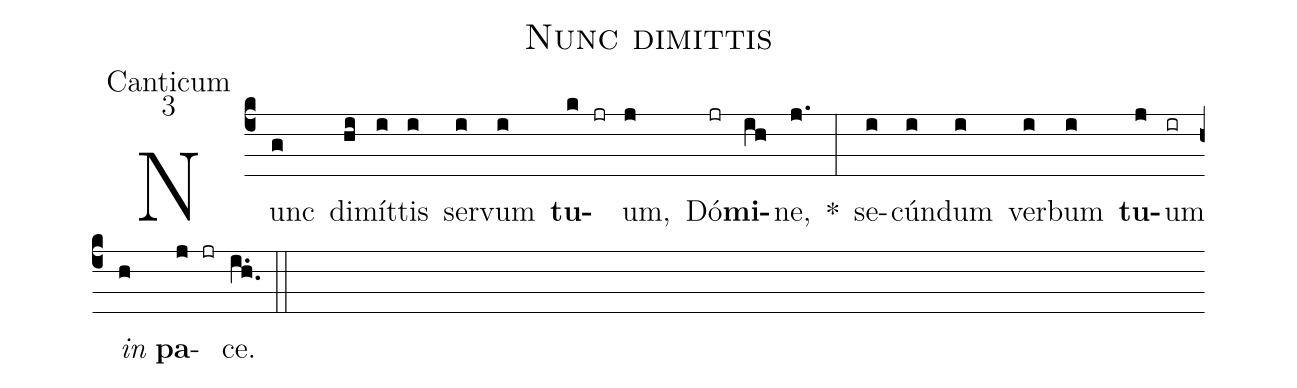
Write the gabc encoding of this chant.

name:Nunc dimittis;
office-part:Canticum;
mode:3;
%%
(c4) Nunc(g) di(hi)mít(i)tis(i) ser(i)vum(i) <b>tu(k jr)</b>um,(j) Dó(jr)<b>mi(ih)</b>ne,(j.) *(:) se(i)cún(i)dum(i) ver(i)bum(i) <b>tu(j)</b>um(ir) <i>in(h)</i> <b>pa(j jr)</b>ce.(i.h.) (::)
